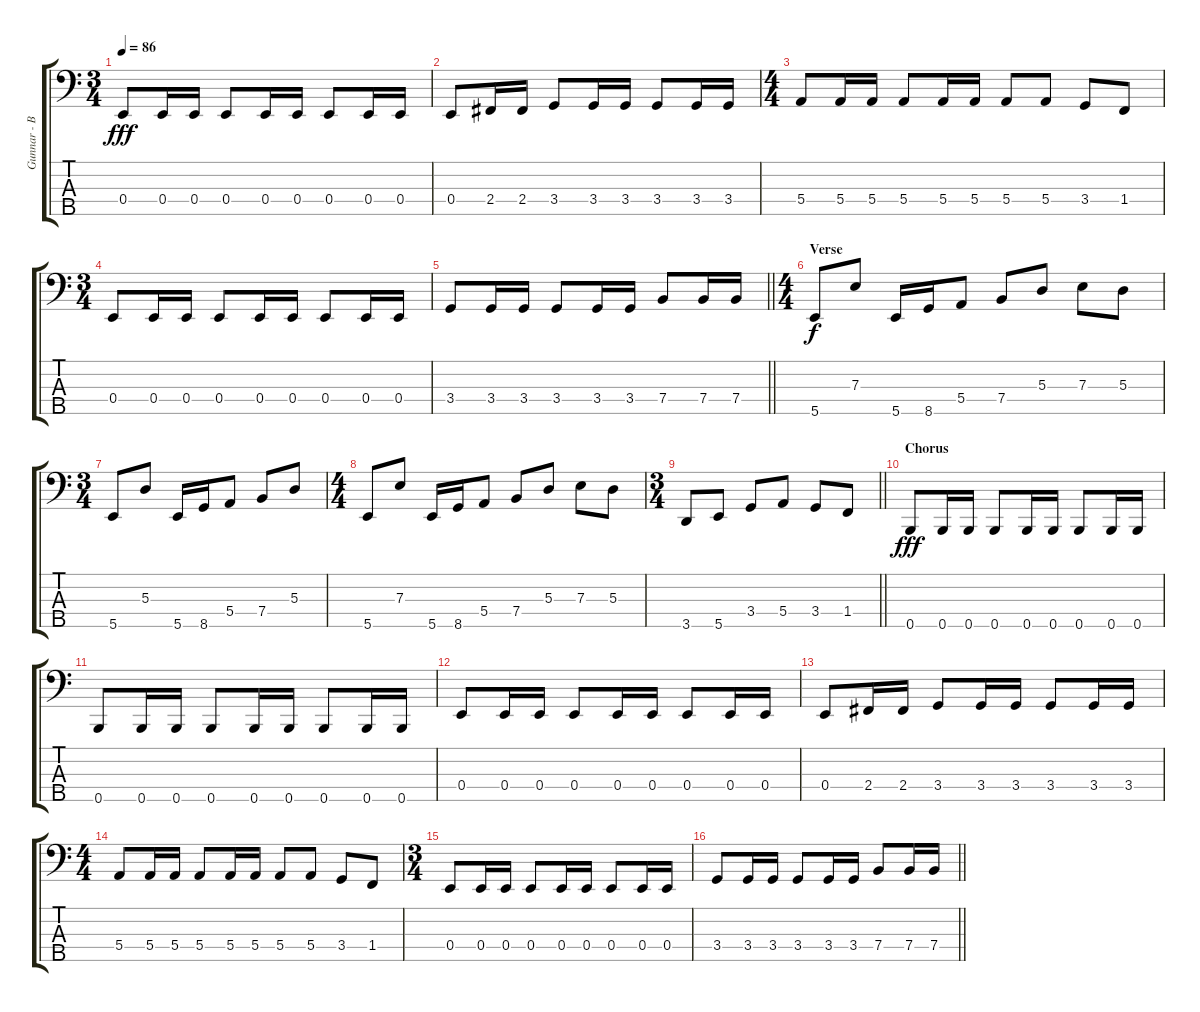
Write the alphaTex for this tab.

\track ("Gunnar - Bass" "Gunnar - B") {instrument electricbassfinger}
\staff {score tabs}
\tuning (G2 D2 A1 E1 B0) {hide}
\ts (3 4)
\tempo 86
\clef f4
\ks c
0.4.8{dy fff} 0.4.16 0.4.16 0.4.8 0.4.16 0.4.16 0.4.8 0.4.16 0.4.16 |
0.4.8 2.4.16 2.4.16 3.4.8 3.4.16 3.4.16 3.4.8 3.4.16 3.4.16 |
\ts (4 4)
5.4.8 5.4.16 5.4.16 5.4.8 5.4.16 5.4.16 5.4.8 5.4.8 3.4.8 1.4.8 |
\ts (3 4)
0.4.8 0.4.16 0.4.16 0.4.8 0.4.16 0.4.16 0.4.8 0.4.16 0.4.16 |
\barLineRight lightlight
3.4.8 3.4.16 3.4.16 3.4.8 3.4.16 3.4.16 7.4.8 7.4.16 7.4.16 |
\ts (4 4)
\section ("" "Verse")
5.5.8{dy f volume 13} 7.3.8 5.5.16 8.5.16 5.4.8 7.4.8 5.3.8 7.3.8 5.3.8 |
\ts (3 4)
5.5.8 5.3.8 5.5.16 8.5.16 5.4.8 7.4.8 5.3.8 |
\ts (4 4)
5.5.8 7.3.8 5.5.16 8.5.16 5.4.8 7.4.8 5.3.8 7.3.8 5.3.8 |
\ts (3 4)
\barLineRight lightlight
3.5.8 5.5.8 3.4.8 5.4.8 3.4.8 1.4.8 |
\section ("" "Chorus")
0.5.8{dy fff} 0.5.16 0.5.16 0.5.8 0.5.16 0.5.16 0.5.8 0.5.16 0.5.16 |
0.5.8 0.5.16 0.5.16 0.5.8 0.5.16 0.5.16 0.5.8 0.5.16 0.5.16 |
0.4.8 0.4.16 0.4.16 0.4.8 0.4.16 0.4.16 0.4.8 0.4.16 0.4.16 |
0.4.8 2.4.16 2.4.16 3.4.8 3.4.16 3.4.16 3.4.8 3.4.16 3.4.16 |
\ts (4 4)
5.4.8 5.4.16 5.4.16 5.4.8 5.4.16 5.4.16 5.4.8 5.4.8 3.4.8 1.4.8 |
\ts (3 4)
0.4.8 0.4.16 0.4.16 0.4.8 0.4.16 0.4.16 0.4.8 0.4.16 0.4.16 |
\barLineRight lightlight
3.4.8 3.4.16 3.4.16 3.4.8 3.4.16 3.4.16 7.4.8 7.4.16 7.4.16
